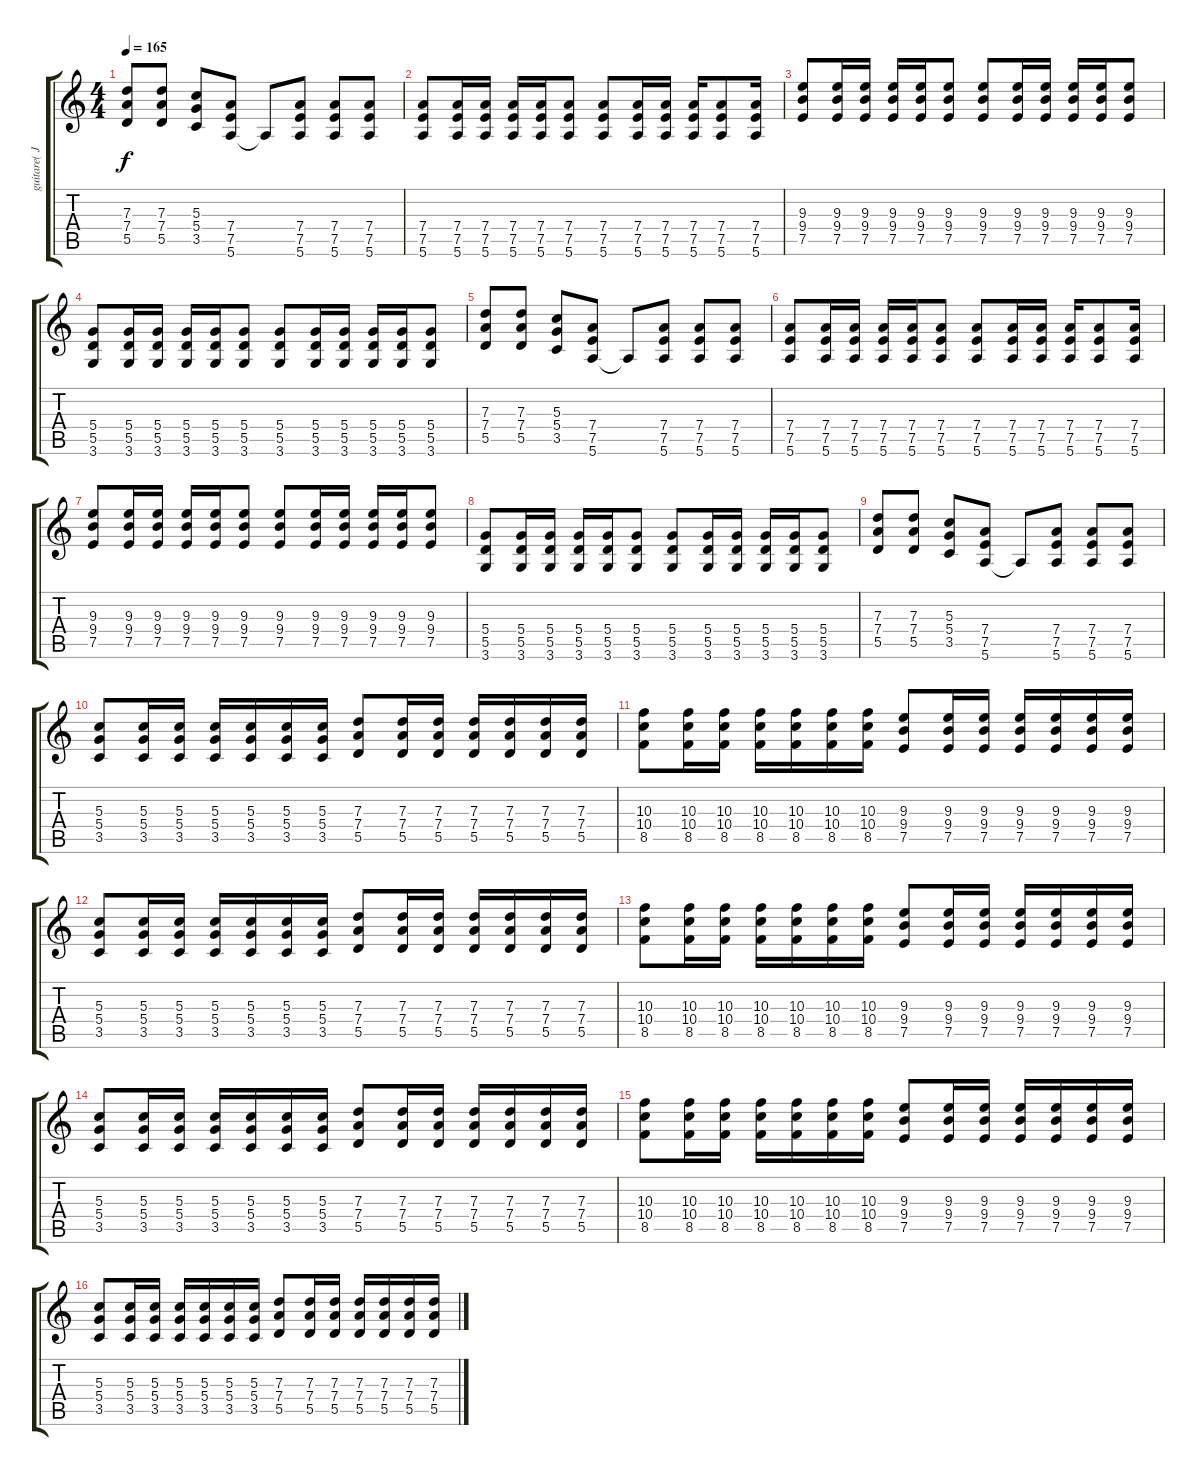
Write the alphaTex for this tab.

\track ("guitare( Jake )" "guitare( J") {instrument distortionguitar}
\staff {score tabs}
\tuning (E4 B3 G3 D3 A2 E2) {hide}
\ts (4 4)
\tempo 165
\clef g2
\ks c
(7.3 7.4 5.5).8{dy f} (7.3 7.4 5.5).8 (5.3 5.4 3.5).8 (7.4 7.5 5.6).8 5.6{t}.8 (7.4 7.5 5.6).8 (7.4 7.5 5.6).8 (7.4 7.5 5.6).8 |
(7.4 7.5 5.6).8 (7.4 7.5 5.6).16 (7.4 7.5 5.6).16 (7.4 7.5 5.6).16 (7.4 7.5 5.6).16 (7.4 7.5 5.6).8 (7.4 7.5 5.6).8 (7.4 7.5 5.6).16 (7.4 7.5 5.6).16 (7.4 7.5 5.6).16 (7.4 7.5 5.6).8 (7.4 7.5 5.6).16 |
(9.3 9.4 7.5).8 (9.3 9.4 7.5).16 (9.3 9.4 7.5).16 (9.3 9.4 7.5).16 (9.3 9.4 7.5).16 (9.3 9.4 7.5).8 (9.3 9.4 7.5).8 (9.3 9.4 7.5).16 (9.3 9.4 7.5).16 (9.3 9.4 7.5).16 (9.3 9.4 7.5).16 (9.3 9.4 7.5).8 |
(5.4 5.5 3.6).8 (5.4 5.5 3.6).16 (5.4 5.5 3.6).16 (5.4 5.5 3.6).16 (5.4 5.5 3.6).16 (5.4 5.5 3.6).8 (5.4 5.5 3.6).8 (5.4 5.5 3.6).16 (5.4 5.5 3.6).16 (5.4 5.5 3.6).16 (5.4 5.5 3.6).16 (5.4 5.5 3.6).8 |
(7.3 7.4 5.5).8 (7.3 7.4 5.5).8 (5.3 5.4 3.5).8 (7.4 7.5 5.6).8 5.6{t}.8 (7.4 7.5 5.6).8 (7.4 7.5 5.6).8 (7.4 7.5 5.6).8 |
(7.4 7.5 5.6).8 (7.4 7.5 5.6).16 (7.4 7.5 5.6).16 (7.4 7.5 5.6).16 (7.4 7.5 5.6).16 (7.4 7.5 5.6).8 (7.4 7.5 5.6).8 (7.4 7.5 5.6).16 (7.4 7.5 5.6).16 (7.4 7.5 5.6).16 (7.4 7.5 5.6).8 (7.4 7.5 5.6).16 |
(9.3 9.4 7.5).8 (9.3 9.4 7.5).16 (9.3 9.4 7.5).16 (9.3 9.4 7.5).16 (9.3 9.4 7.5).16 (9.3 9.4 7.5).8 (9.3 9.4 7.5).8 (9.3 9.4 7.5).16 (9.3 9.4 7.5).16 (9.3 9.4 7.5).16 (9.3 9.4 7.5).16 (9.3 9.4 7.5).8 |
(5.4 5.5 3.6).8 (5.4 5.5 3.6).16 (5.4 5.5 3.6).16 (5.4 5.5 3.6).16 (5.4 5.5 3.6).16 (5.4 5.5 3.6).8 (5.4 5.5 3.6).8 (5.4 5.5 3.6).16 (5.4 5.5 3.6).16 (5.4 5.5 3.6).16 (5.4 5.5 3.6).16 (5.4 5.5 3.6).8 |
(7.3 7.4 5.5).8 (7.3 7.4 5.5).8 (5.3 5.4 3.5).8 (7.4 7.5 5.6).8 5.6{t}.8 (7.4 7.5 5.6).8 (7.4 7.5 5.6).8 (7.4 7.5 5.6).8 |
(5.3 5.4 3.5).8 (5.3 5.4 3.5).16 (5.3 5.4 3.5).16 (5.3 5.4 3.5).16 (5.3 5.4 3.5).16 (5.3 5.4 3.5).16 (5.3 5.4 3.5).16 (7.3 7.4 5.5).8 (7.3 7.4 5.5).16 (7.3 7.4 5.5).16 (7.3 7.4 5.5).16 (7.3 7.4 5.5).16 (7.3 7.4 5.5).16 (7.3 7.4 5.5).16 |
(10.3 10.4 8.5).8 (10.3 10.4 8.5).16 (10.3 10.4 8.5).16 (10.3 10.4 8.5).16 (10.3 10.4 8.5).16 (10.3 10.4 8.5).16 (10.3 10.4 8.5).16 (9.3 9.4 7.5).8 (9.3 9.4 7.5).16 (9.3 9.4 7.5).16 (9.3 9.4 7.5).16 (9.3 9.4 7.5).16 (9.3 9.4 7.5).16 (9.3 9.4 7.5).16 |
(5.3 5.4 3.5).8 (5.3 5.4 3.5).16 (5.3 5.4 3.5).16 (5.3 5.4 3.5).16 (5.3 5.4 3.5).16 (5.3 5.4 3.5).16 (5.3 5.4 3.5).16 (7.3 7.4 5.5).8 (7.3 7.4 5.5).16 (7.3 7.4 5.5).16 (7.3 7.4 5.5).16 (7.3 7.4 5.5).16 (7.3 7.4 5.5).16 (7.3 7.4 5.5).16 |
(10.3 10.4 8.5).8 (10.3 10.4 8.5).16 (10.3 10.4 8.5).16 (10.3 10.4 8.5).16 (10.3 10.4 8.5).16 (10.3 10.4 8.5).16 (10.3 10.4 8.5).16 (9.3 9.4 7.5).8 (9.3 9.4 7.5).16 (9.3 9.4 7.5).16 (9.3 9.4 7.5).16 (9.3 9.4 7.5).16 (9.3 9.4 7.5).16 (9.3 9.4 7.5).16 |
(5.3 5.4 3.5).8 (5.3 5.4 3.5).16 (5.3 5.4 3.5).16 (5.3 5.4 3.5).16 (5.3 5.4 3.5).16 (5.3 5.4 3.5).16 (5.3 5.4 3.5).16 (7.3 7.4 5.5).8 (7.3 7.4 5.5).16 (7.3 7.4 5.5).16 (7.3 7.4 5.5).16 (7.3 7.4 5.5).16 (7.3 7.4 5.5).16 (7.3 7.4 5.5).16 |
(10.3 10.4 8.5).8 (10.3 10.4 8.5).16 (10.3 10.4 8.5).16 (10.3 10.4 8.5).16 (10.3 10.4 8.5).16 (10.3 10.4 8.5).16 (10.3 10.4 8.5).16 (9.3 9.4 7.5).8 (9.3 9.4 7.5).16 (9.3 9.4 7.5).16 (9.3 9.4 7.5).16 (9.3 9.4 7.5).16 (9.3 9.4 7.5).16 (9.3 9.4 7.5).16 |
(5.3 5.4 3.5).8 (5.3 5.4 3.5).16 (5.3 5.4 3.5).16 (5.3 5.4 3.5).16 (5.3 5.4 3.5).16 (5.3 5.4 3.5).16 (5.3 5.4 3.5).16 (7.3 7.4 5.5).8 (7.3 7.4 5.5).16 (7.3 7.4 5.5).16 (7.3 7.4 5.5).16 (7.3 7.4 5.5).16 (7.3 7.4 5.5).16 (7.3 7.4 5.5).16
